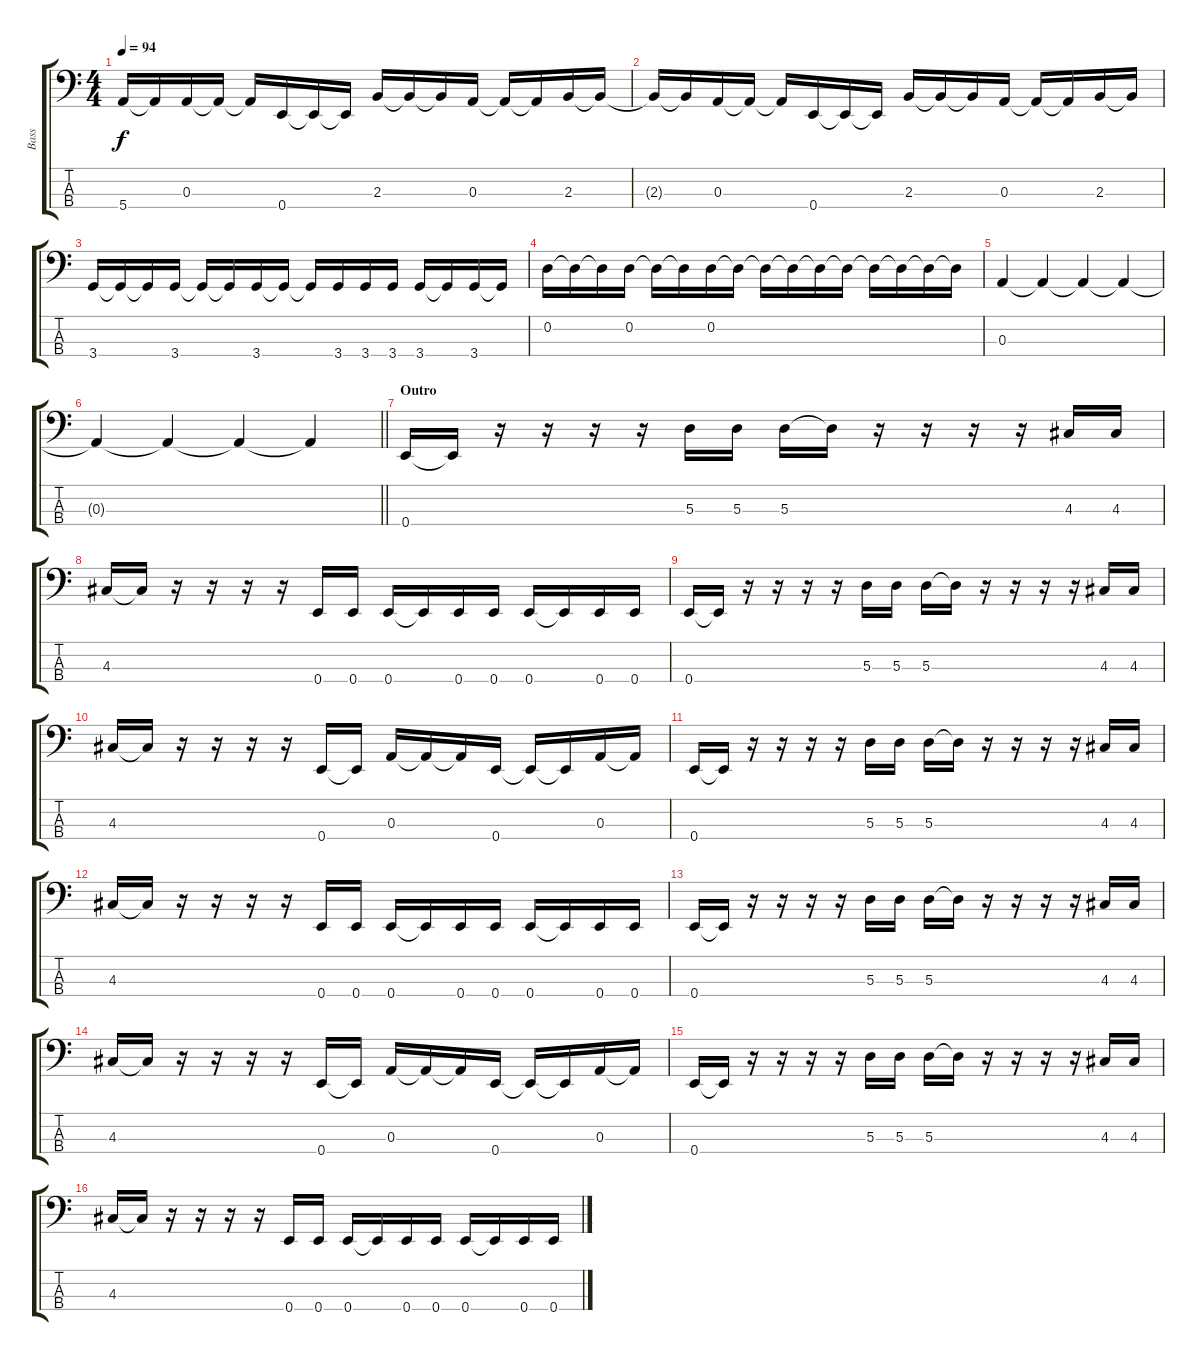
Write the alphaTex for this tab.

\track ("Bass" "Bass") {instrument electricbassfinger}
\staff {score tabs}
\tuning (G2 D2 A1 E1) {hide}
\ts (4 4)
\tempo 94
\clef f4
\ks c
5.4{t}.16{dy f} 5.4{t}.16 0.3.16 0.3{t}.16 0.3{t}.16 0.4.16 0.4{t}.16 0.4{t}.16 2.3.16 2.3{t}.16 2.3{t}.16 0.3.16 0.3{t}.16 0.3{t}.16 2.3.16 2.3{t}.16 |
2.3{t}.16 2.3{t}.16 0.3.16 0.3{t}.16 0.3{t}.16 0.4.16 0.4{t}.16 0.4{t}.16 2.3.16 2.3{t}.16 2.3{t}.16 0.3.16 0.3{t}.16 0.3{t}.16 2.3.16 2.3{t}.16 |
3.4.16 3.4{t}.16 3.4{t}.16 3.4.16 3.4{t}.16 3.4{t}.16 3.4.16 3.4{t}.16 3.4{t}.16 3.4.16 3.4.16 3.4.16 3.4.16 3.4{t}.16 3.4.16 3.4{t}.16 |
0.2.16 0.2{t}.16 0.2{t}.16 0.2.16 0.2{t}.16 0.2{t}.16 0.2.16 0.2{t}.16 0.2{t}.16 0.2{t}.16 0.2{t}.16 0.2{t}.16 0.2{t}.16 0.2{t}.16 0.2{t}.16 0.2{t}.16 |
0.3.4 0.3{t}.4 0.3{t}.4 0.3{t}.4 |
\barLineRight lightlight
0.3{t}.4 0.3{t}.4 0.3{t}.4 0.3{t}.4 |
\section ("" "Outro")
0.4.16 0.4{t}.16 r.16 r.16 r.16 r.16 5.3.16 5.3.16 5.3.16 5.3{t}.16 r.16 r.16 r.16 r.16 4.3.16 4.3.16 |
4.3.16 4.3{t}.16 r.16 r.16 r.16 r.16 0.4.16 0.4.16 0.4.16 0.4{t}.16 0.4.16 0.4.16 0.4.16 0.4{t}.16 0.4.16 0.4.16 |
0.4.16 0.4{t}.16 r.16 r.16 r.16 r.16 5.3.16 5.3.16 5.3.16 5.3{t}.16 r.16 r.16 r.16 r.16 4.3.16 4.3.16 |
4.3.16 4.3{t}.16 r.16 r.16 r.16 r.16 0.4.16 0.4{t}.16 0.3.16 0.3{t}.16 0.3{t}.16 0.4.16 0.4{t}.16 0.4{t}.16 0.3.16 0.3{t}.16 |
0.4.16 0.4{t}.16 r.16 r.16 r.16 r.16 5.3.16 5.3.16 5.3.16 5.3{t}.16 r.16 r.16 r.16 r.16 4.3.16 4.3.16 |
4.3.16 4.3{t}.16 r.16 r.16 r.16 r.16 0.4.16 0.4.16 0.4.16 0.4{t}.16 0.4.16 0.4.16 0.4.16 0.4{t}.16 0.4.16 0.4.16 |
0.4.16 0.4{t}.16 r.16 r.16 r.16 r.16 5.3.16 5.3.16 5.3.16 5.3{t}.16 r.16 r.16 r.16 r.16 4.3.16 4.3.16 |
4.3.16 4.3{t}.16 r.16 r.16 r.16 r.16 0.4.16 0.4{t}.16 0.3.16 0.3{t}.16 0.3{t}.16 0.4.16 0.4{t}.16 0.4{t}.16 0.3.16 0.3{t}.16 |
0.4.16 0.4{t}.16 r.16 r.16 r.16 r.16 5.3.16 5.3.16 5.3.16 5.3{t}.16 r.16 r.16 r.16 r.16 4.3.16 4.3.16 |
4.3.16 4.3{t}.16 r.16 r.16 r.16 r.16 0.4.16 0.4.16 0.4.16 0.4{t}.16 0.4.16 0.4.16 0.4.16 0.4{t}.16 0.4.16 0.4.16
